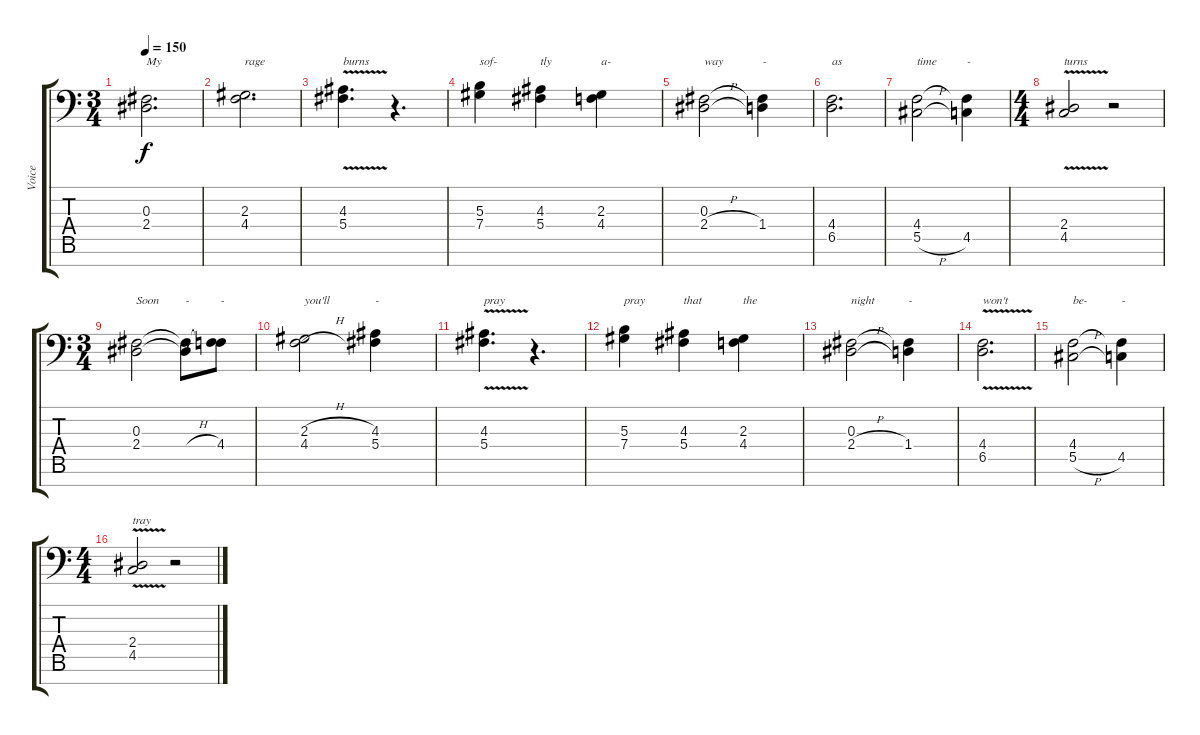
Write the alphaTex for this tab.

\track ("Voice" "Voice") {instrument lead6voice}
\staff {score tabs}
\tuning (Eb4 Bb3 Gb3 Db3 Ab2 Eb2 Bb1) {hide}
\ts (3 4)
\tempo 150
\clef f4
\ks c
(0.3 2.4).2{d txt "My" dy f} |
(2.3 4.4).2{d txt "rage"} |
(4.3{v} 5.4{v}).4{d txt "burns"} r.4{d} |
(5.3 7.4).4{txt "sof-"} (4.3 5.4).4{txt "tly"} (2.3 4.4).4{txt "a-"} |
(0.3 2.4{h}).2{txt "way"} (0.3{t} 1.4).4{txt "-"} |
(4.4 6.5).2{d txt "as"} |
(4.4 5.5{h}).2{txt "time"} (4.4{t} 4.5).4{txt "-"} |
\ts (4 4)
(2.4{v} 4.5{v}).2{txt "turns"} r.2 |
\ts (3 4)
(0.3 2.4).2{txt "Soon"} (0.3{t} 2.4{h t}).8{txt "-"} (0.3{t} 4.4).8{txt "-"} |
(2.3{h} 4.4{h}).2{txt "you'll"} (4.3 5.4).4{txt "-"} |
(4.3 5.4{v}).4{d txt "pray"} r.4{d} |
(5.3 7.4).4{txt "pray"} (4.3 5.4).4{txt "that"} (2.3 4.4).4{txt "the"} |
(0.3 2.4{h}).2{txt "night"} (0.3{t} 1.4).4{txt "-"} |
(4.4 6.5{v}).2{d txt "won't"} |
(4.4 5.5{h}).2{txt "be-"} (4.4{t} 4.5).4{txt "-"} |
\ts (4 4)
(2.4 4.5{v}).2{txt "tray"} r.2
